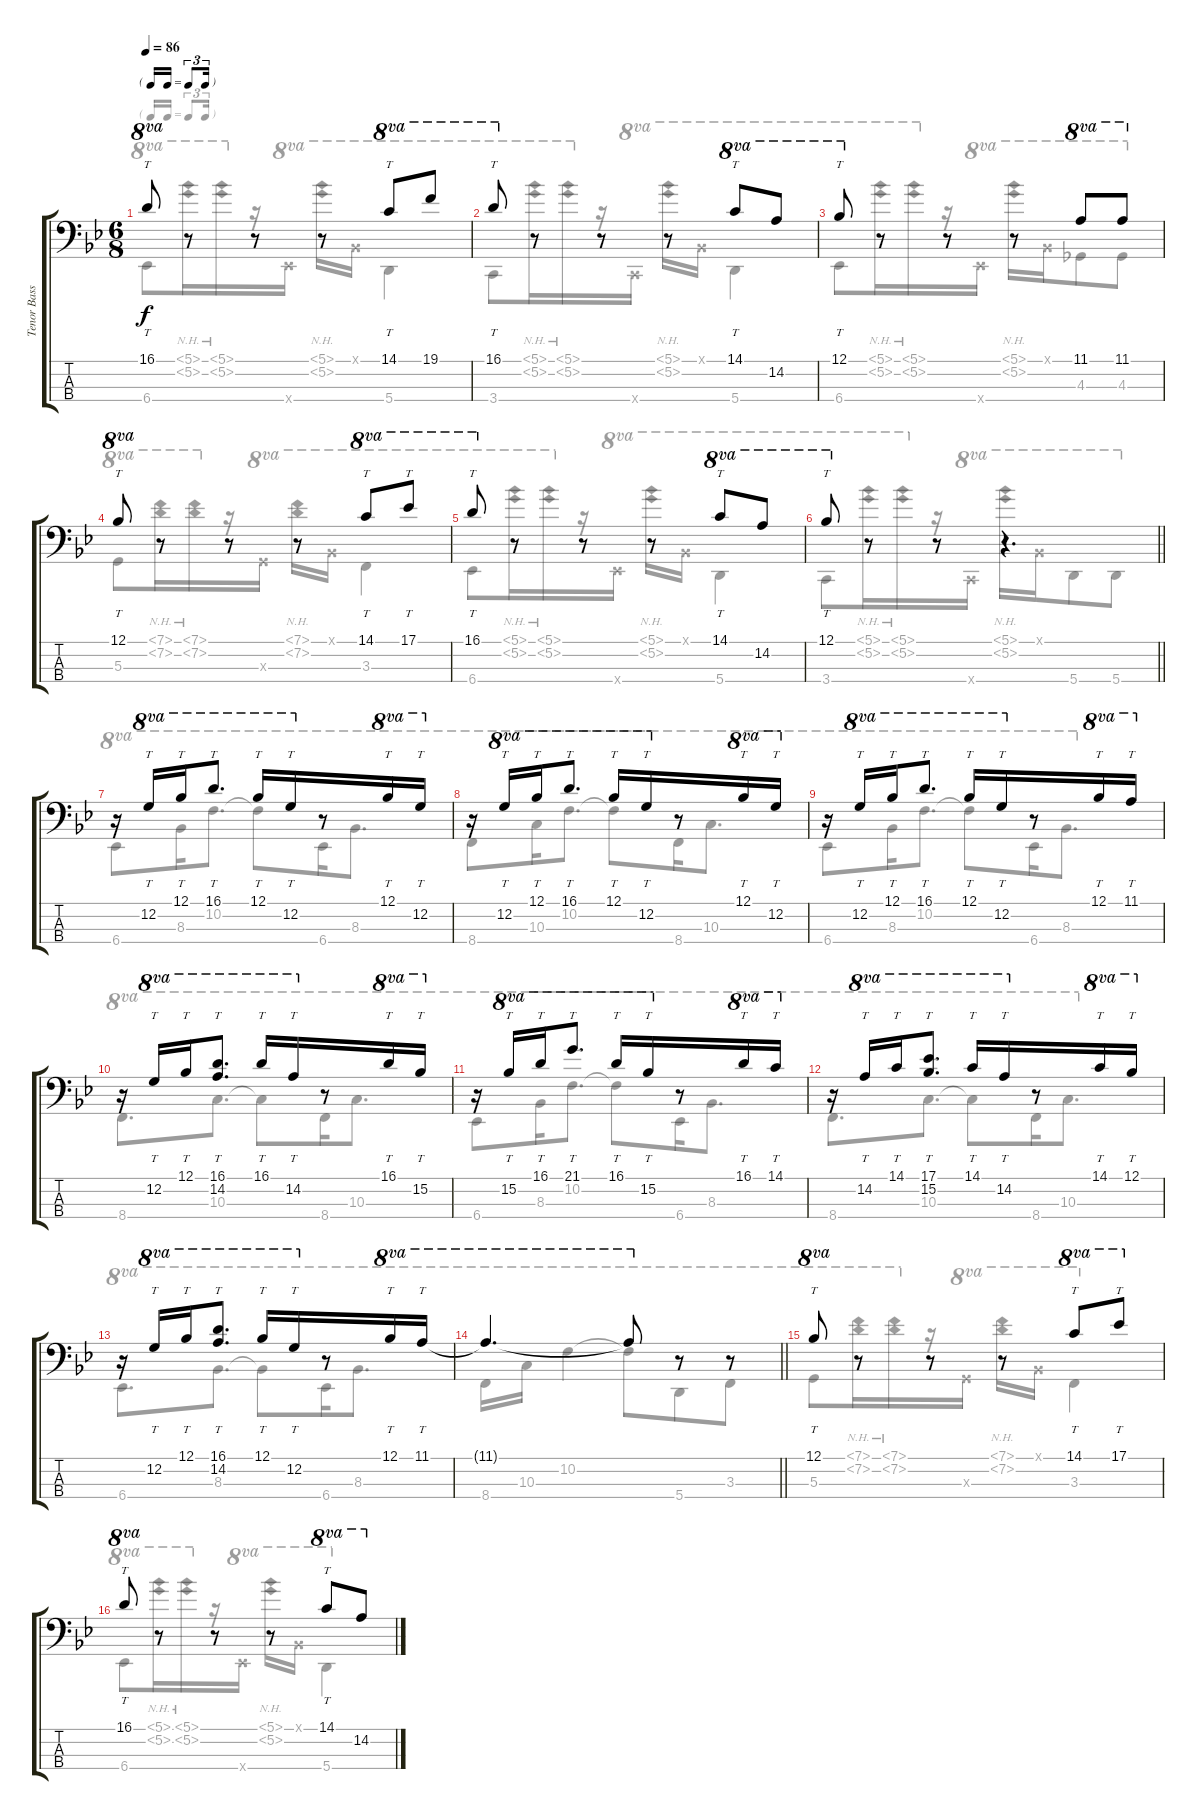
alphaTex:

\track ("Tenor Bass, C string down 1 tone" "Tenor Bass") {instrument electricbassfinger}
\staff {score tabs}
\tuning (Bb2 G2 D2 A1) {hide}
\voice
\ts (6 8)
\tf triplet16th
\tempo 86
\clef f4
\ks bb
16.1.8{tt ot 8va dy f} r.8 r.8 r.8 14.1.8{tt ot 8va} 19.1.8{ot 8va} |
16.1.8{tt ot 8va} r.8 r.8 r.8 14.1.8{tt ot 8va} 14.2.8{ot 8va} |
12.1.8{tt ot 8va} r.8 r.8 r.8 11.1.8{ot 8va} 11.1.8{ot 8va} |
12.1.8{tt ot 8va} r.8 r.8 r.8 14.1.8{tt ot 8va} 17.1.8{tt ot 8va} |
16.1.8{tt ot 8va} r.8 r.8 r.8 14.1.8{tt ot 8va} 14.2.8{ot 8va} |
\barLineRight lightlight
12.1.8{tt ot 8va} r.8 r.8 r.4{d} |
r.16 12.2.16{tt ot 8va} 12.1.16{tt ot 8va} 16.1.8{tt d ot 8va} 12.1.16{tt ot 8va} 12.2.16{tt ot 8va} r.8 12.1.16{tt ot 8va} 12.2.16{tt ot 8va} |
r.16 12.2.16{tt ot 8va} 12.1.16{tt ot 8va} 16.1.8{tt d ot 8va} 12.1.16{tt ot 8va} 12.2.16{tt ot 8va} r.8 12.1.16{tt ot 8va} 12.2.16{tt ot 8va} |
r.16 12.2.16{tt ot 8va} 12.1.16{tt ot 8va} 16.1.8{tt d ot 8va} 12.1.16{tt ot 8va} 12.2.16{tt ot 8va} r.8 12.1.16{tt ot 8va} 11.1.16{tt ot 8va} |
r.16 12.2.16{tt ot 8va} 12.1.16{tt ot 8va} (16.1 14.2).8{tt d ot 8va} 16.1.16{tt ot 8va} 14.2.16{tt ot 8va} r.8 16.1.16{tt ot 8va} 15.2.16{tt ot 8va} |
r.16 15.2.16{tt ot 8va} 16.1.16{tt ot 8va} 21.1.8{tt d ot 8va} 16.1.16{tt ot 8va} 15.2.16{tt ot 8va} r.8 16.1.16{tt ot 8va} 14.1.16{tt ot 8va} |
r.16 14.2.16{tt ot 8va} 14.1.16{tt ot 8va} (17.1 15.2).8{tt d ot 8va} 14.1.16{tt ot 8va} 14.2.16{tt ot 8va} r.8 14.1.16{tt ot 8va} 12.1.16{tt ot 8va} |
r.16 12.2.16{tt ot 8va} 12.1.16{tt ot 8va} (16.1 14.2).8{tt d ot 8va} 12.1.16{tt ot 8va} 12.2.16{tt ot 8va} r.8 12.1.16{tt ot 8va} 11.1.16{tt ot 8va} |
\barLineRight lightlight
11.1{t}.4{d ot 8va} 11.1{t}.8{ot 8va} r.8 r.8 |
12.1.8{tt ot 8va} r.8 r.8 r.8 14.1.8{tt ot 8va} 17.1.8{tt ot 8va} |
16.1.8{tt ot 8va} r.8 r.8 r.8 14.1.8{tt ot 8va} 14.2.8{ot 8va}
\voice
\clef f4
\ottava regular
\simile none
\ks bb
6.4.8{ot 8va dy f} (5.1{nh} 5.2{nh}).16{ot 8va} (5.1{nh} 5.2{nh}).16{ot 8va} r.16 6.4{x}.16{ot 8va} (5.1{nh} 5.2{nh}).16{ot 8va} 0.1{x}.16{ot 8va} 5.4.4{ot 8va} |
3.4.8{ot 8va} (5.1{nh} 5.2{nh}).16{ot 8va} (5.1{nh} 5.2{nh}).16{ot 8va} r.16 3.4{x}.16{ot 8va} (5.1{nh} 5.2{nh}).16{ot 8va} 0.1{x}.16{ot 8va} 5.4.4{ot 8va} |
6.4.8{ot 8va} (5.1{nh} 5.2{nh}).16{ot 8va} (5.1{nh} 5.2{nh}).16{ot 8va} r.16 6.4{x}.16{ot 8va} (5.1{nh} 5.2{nh}).16{ot 8va} 0.1{x}.16{ot 8va} 4.3.8{ot 8va} 4.3.8{ot 8va} |
5.3.8{ot 8va} (7.1{nh} 7.2{nh}).16{ot 8va} (7.1{nh} 7.2{nh}).16{ot 8va} r.16 5.3{x}.16{ot 8va} (7.1{nh} 7.2{nh}).16{ot 8va} 0.1{x}.16{ot 8va} 3.3.4{ot 8va} |
6.4.8{ot 8va} (5.1{nh} 5.2{nh}).16{ot 8va} (5.1{nh} 5.2{nh}).16{ot 8va} r.16 6.4{x}.16{ot 8va} (5.1{nh} 5.2{nh}).16{ot 8va} 0.1{x}.16{ot 8va} 5.4.4{ot 8va} |
\barLineRight lightlight
3.4.8{ot 8va} (5.1{nh} 5.2{nh}).16{ot 8va} (5.1{nh} 5.2{nh}).16{ot 8va} r.16 3.4{x}.16{ot 8va} (5.1{nh} 5.2{nh}).16{ot 8va} 0.1{x}.16{ot 8va} 5.4.8{ot 8va} 5.4.8{ot 8va} |
6.4.8{ot 8va} 8.3.16{ot 8va} 10.2.8{d ot 8va} 10.2{t}.8{ot 8va} 6.4.16{ot 8va} 8.3.8{d ot 8va} |
8.4.8{ot 8va} 10.3.16{ot 8va} 10.2.8{d ot 8va} 10.2{t}.8{ot 8va} 8.4.16{ot 8va} 10.3.8{d ot 8va} |
6.4.8{ot 8va} 8.3.16{ot 8va} 10.2.8{d ot 8va} 10.2{t}.8{ot 8va} 6.4.16{ot 8va} 8.3.8{d ot 8va} |
8.4.8{d ot 8va} 10.3.8{d ot 8va} 10.3{t}.8{ot 8va} 8.4.16{ot 8va} 10.3.8{d ot 8va} |
6.4.8{ot 8va} 8.3.16{ot 8va} 10.2.8{d ot 8va} 10.2{t}.8{ot 8va} 6.4.16{ot 8va} 8.3.8{d ot 8va} |
8.4.8{d ot 8va} 10.3.8{d ot 8va} 10.3{t}.8{ot 8va} 8.4.16{ot 8va} 10.3.8{d ot 8va} |
6.4.8{d ot 8va} 8.3.8{d ot 8va} 8.3{t}.8{ot 8va} 6.4.16{ot 8va} 8.3.8{d ot 8va} |
\barLineRight lightlight
8.4.16{ot 8va} 10.3.16{ot 8va} 10.2.4{ot 8va} 10.2{t}.8{ot 8va} 5.4.8{ot 8va} 3.3.8{ot 8va} |
5.3.8{ot 8va} (7.1{nh} 7.2{nh}).16{ot 8va} (7.1{nh} 7.2{nh}).16{ot 8va} r.16 5.3{x}.16{ot 8va} (7.1{nh} 7.2{nh}).16{ot 8va} 0.1{x}.16{ot 8va} 3.3.4{ot 8va} |
6.4.8{ot 8va} (5.1{nh} 5.2{nh}).16{ot 8va} (5.1{nh} 5.2{nh}).16{ot 8va} r.16 6.4{x}.16{ot 8va} (5.1{nh} 5.2{nh}).16{ot 8va} 0.1{x}.16{ot 8va} 5.4.4{ot 8va}
